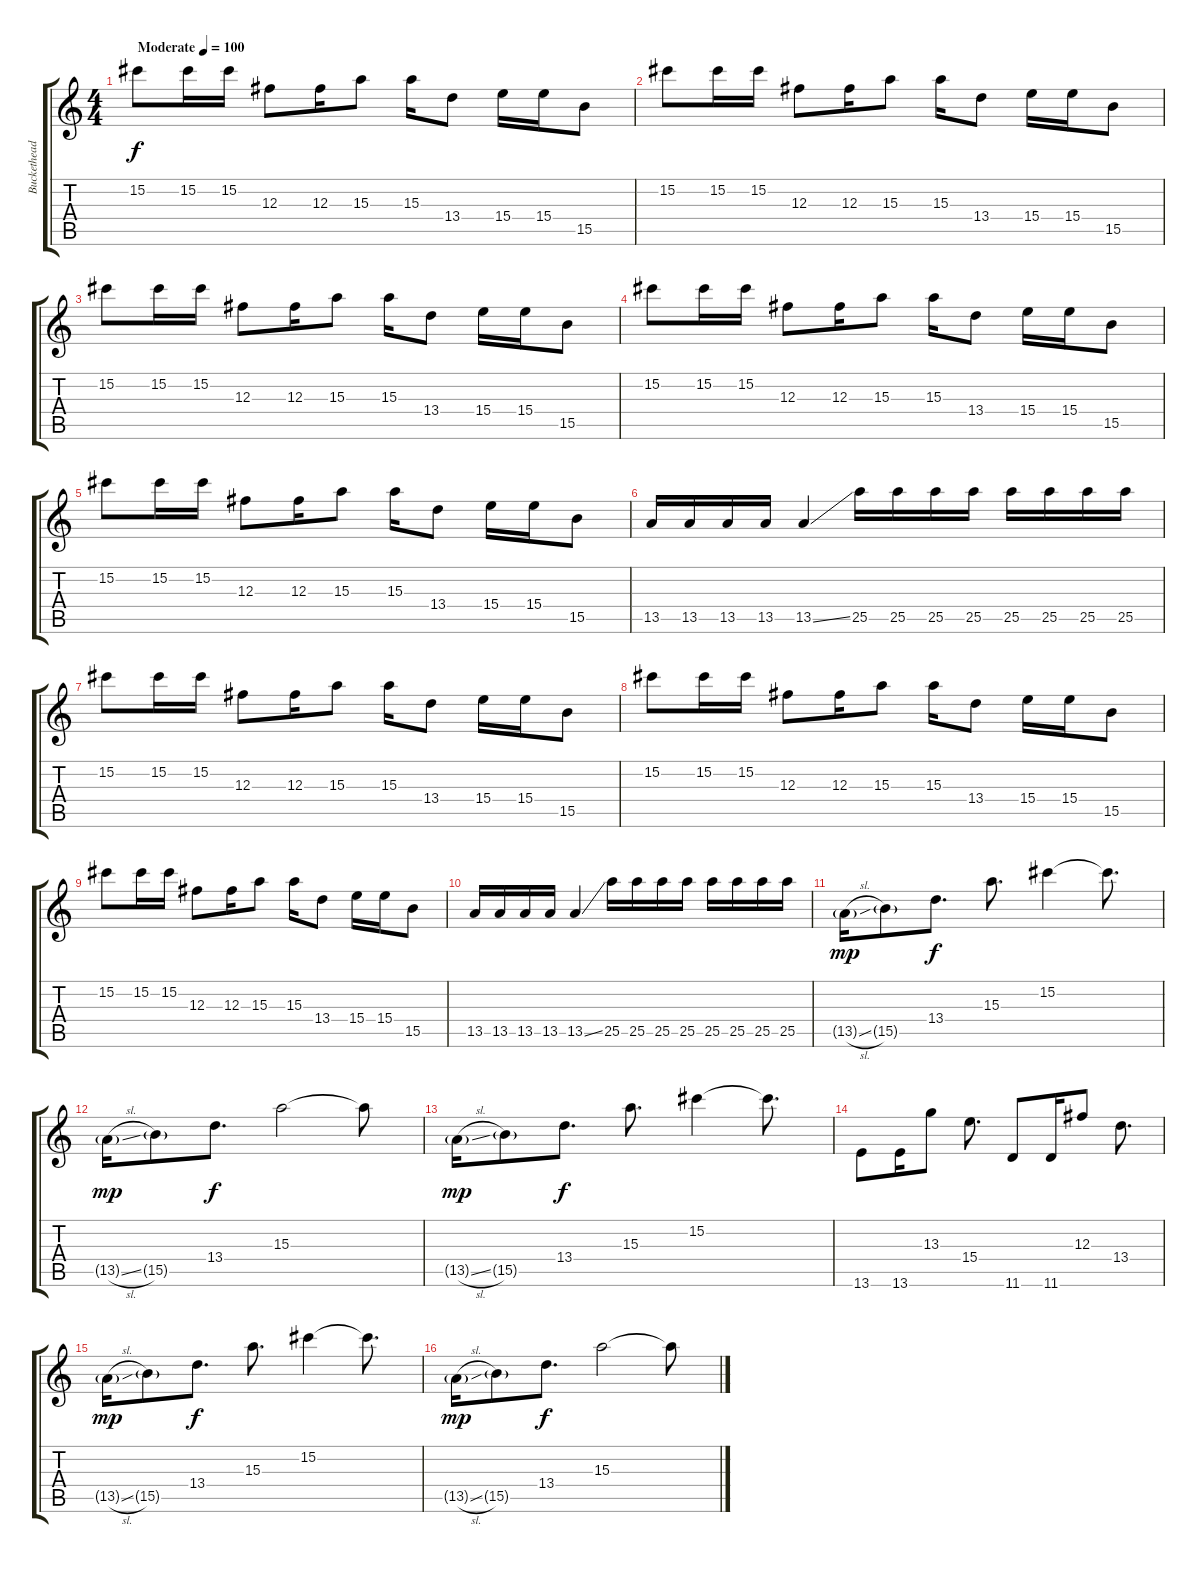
\track ("Buckethead (Lead)" "Buckethead") {instrument distortionguitar}
\staff {score tabs}
\tuning (Eb4 Bb3 Gb3 Db3 Ab2 Eb2) {hide}
\ts (4 4)
\tempo (100 "Moderate")
\clef g2
\ks c
15.2.8{dy f balance 14 instrument guitarharmonics} 15.2.16 15.2.16 12.3.8 12.3.16 15.3.8 15.3.16 13.4.8 15.4.16{instrument distortionguitar} 15.4.16 15.5.8 |
15.2.8{instrument guitarharmonics} 15.2.16 15.2.16 12.3.8 12.3.16 15.3.8 15.3.16 13.4.8 15.4.16{instrument distortionguitar} 15.4.16 15.5.8 |
15.2.8{instrument guitarharmonics} 15.2.16 15.2.16 12.3.8 12.3.16 15.3.8 15.3.16 13.4.8 15.4.16{instrument distortionguitar} 15.4.16 15.5.8 |
15.2.8{instrument guitarharmonics} 15.2.16 15.2.16 12.3.8 12.3.16 15.3.8 15.3.16 13.4.8 15.4.16{instrument distortionguitar} 15.4.16 15.5.8 |
15.2.8{instrument guitarharmonics} 15.2.16 15.2.16 12.3.8 12.3.16 15.3.8 15.3.16 13.4.8 15.4.16{instrument distortionguitar} 15.4.16 15.5.8 |
13.5.16 13.5.16 13.5.16 13.5.16 13.5{ss}.4 25.5.16{instrument guitarharmonics} 25.5.16 25.5.16 25.5.16 25.5.16 25.5.16 25.5.16 25.5.16 |
15.2.8 15.2.16 15.2.16 12.3.8 12.3.16 15.3.8 15.3.16 13.4.8 15.4.16{instrument distortionguitar} 15.4.16 15.5.8 |
15.2.8{instrument guitarharmonics} 15.2.16 15.2.16 12.3.8 12.3.16 15.3.8 15.3.16 13.4.8 15.4.16{instrument distortionguitar} 15.4.16 15.5.8 |
15.2.8{instrument guitarharmonics} 15.2.16 15.2.16 12.3.8 12.3.16 15.3.8 15.3.16 13.4.8 15.4.16{instrument distortionguitar} 15.4.16 15.5.8 |
13.5.16 13.5.16 13.5.16 13.5.16 13.5{ss}.4 25.5.16{instrument guitarharmonics} 25.5.16 25.5.16 25.5.16 25.5.16 25.5.16 25.5.16 25.5.16 |
13.5{sl g}.16{dy mp instrument distortionguitar} 15.5{g}.8 13.4.8{d dy f} 15.3.8{d} 15.2.4 15.2{t}.8{d} |
13.5{sl g}.16{dy mp} 15.5{g}.8 13.4.8{d dy f} 15.3.2 15.3{t}.8 |
13.5{sl g}.16{dy mp} 15.5{g}.8 13.4.8{d dy f} 15.3.8{d} 15.2.4 15.2{t}.8{d} |
13.6.8 13.6.16 13.3.8 15.4.8{d} 11.6.8 11.6.16 12.3.8 13.4.8{d} |
13.5{sl g}.16{dy mp} 15.5{g}.8 13.4.8{d dy f} 15.3.8{d} 15.2.4 15.2{t}.8{d} |
13.5{sl g}.16{dy mp} 15.5{g}.8 13.4.8{d dy f} 15.3.2 15.3{t}.8
